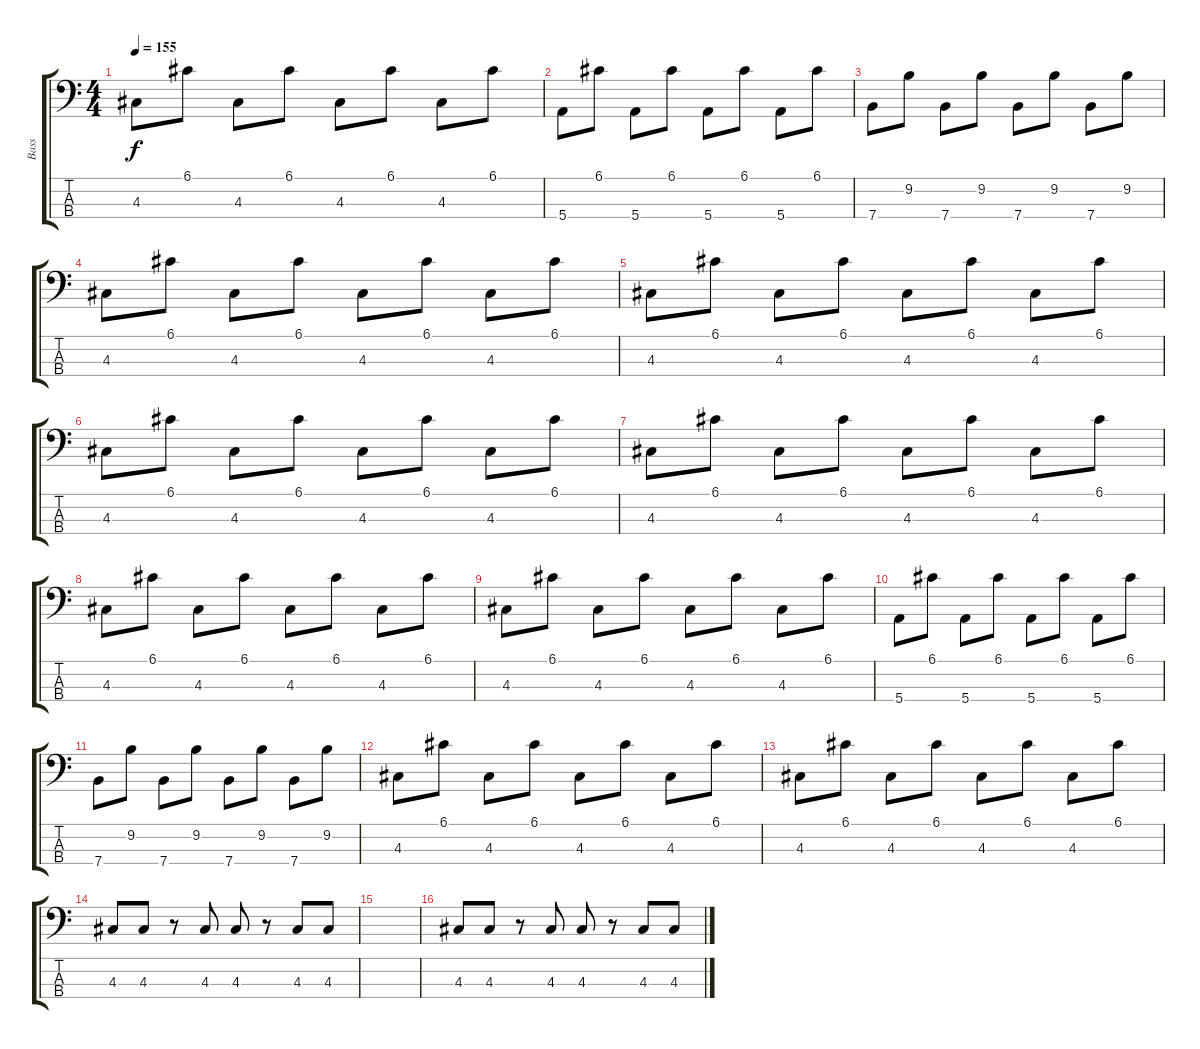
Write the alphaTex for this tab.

\track ("Bass" "Bass") {instrument electricbassfinger}
\staff {score tabs}
\tuning (G2 D2 A1 E1) {hide}
\ts (4 4)
\tempo 155
\clef f4
\ks c
4.3.8{dy f} 6.1.8 4.3.8 6.1.8 4.3.8 6.1.8 4.3.8 6.1.8 |
5.4.8 6.1.8 5.4.8 6.1.8 5.4.8 6.1.8 5.4.8 6.1.8 |
7.4.8 9.2.8 7.4.8 9.2.8 7.4.8 9.2.8 7.4.8 9.2.8 |
4.3.8 6.1.8 4.3.8 6.1.8 4.3.8 6.1.8 4.3.8 6.1.8 |
4.3.8 6.1.8 4.3.8 6.1.8 4.3.8 6.1.8 4.3.8 6.1.8 |
4.3.8 6.1.8 4.3.8 6.1.8 4.3.8 6.1.8 4.3.8 6.1.8 |
4.3.8 6.1.8 4.3.8 6.1.8 4.3.8 6.1.8 4.3.8 6.1.8 |
4.3.8 6.1.8 4.3.8 6.1.8 4.3.8 6.1.8 4.3.8 6.1.8 |
4.3.8 6.1.8 4.3.8 6.1.8 4.3.8 6.1.8 4.3.8 6.1.8 |
5.4.8 6.1.8 5.4.8 6.1.8 5.4.8 6.1.8 5.4.8 6.1.8 |
7.4.8 9.2.8 7.4.8 9.2.8 7.4.8 9.2.8 7.4.8 9.2.8 |
4.3.8 6.1.8 4.3.8 6.1.8 4.3.8 6.1.8 4.3.8 6.1.8 |
4.3.8 6.1.8 4.3.8 6.1.8 4.3.8 6.1.8 4.3.8 6.1.8 |
4.3.8 4.3.8 r.8 4.3.8 4.3.8 r.8 4.3.8 4.3.8 |
|
4.3.8 4.3.8 r.8 4.3.8 4.3.8 r.8 4.3.8 4.3.8
